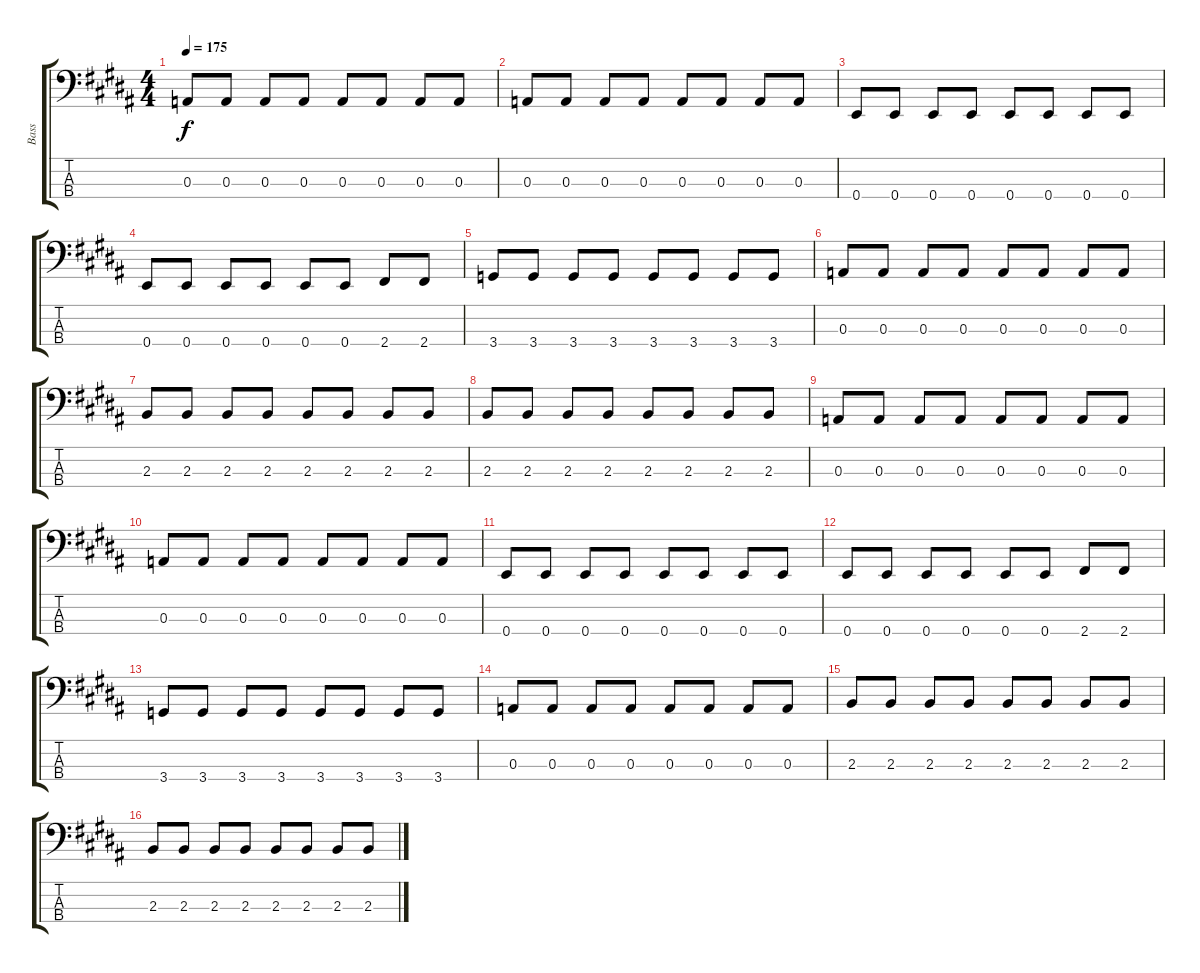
\track ("Bass" "Bass") {instrument electricbassfinger}
\staff {score tabs}
\tuning (G2 D2 A1 E1) {hide}
\ts (4 4)
\tempo 175
\clef f4
\ks b
0.3.8{dy f} 0.3.8 0.3.8 0.3.8 0.3.8 0.3.8 0.3.8 0.3.8 |
0.3.8 0.3.8 0.3.8 0.3.8 0.3.8 0.3.8 0.3.8 0.3.8 |
0.4.8 0.4.8 0.4.8 0.4.8 0.4.8 0.4.8 0.4.8 0.4.8 |
0.4.8 0.4.8 0.4.8 0.4.8 0.4.8 0.4.8 2.4.8 2.4.8 |
3.4.8 3.4.8 3.4.8 3.4.8 3.4.8 3.4.8 3.4.8 3.4.8 |
0.3.8 0.3.8 0.3.8 0.3.8 0.3.8 0.3.8 0.3.8 0.3.8 |
2.3.8 2.3.8 2.3.8 2.3.8 2.3.8 2.3.8 2.3.8 2.3.8 |
2.3.8 2.3.8 2.3.8 2.3.8 2.3.8 2.3.8 2.3.8 2.3.8 |
0.3.8 0.3.8 0.3.8 0.3.8 0.3.8 0.3.8 0.3.8 0.3.8 |
0.3.8 0.3.8 0.3.8 0.3.8 0.3.8 0.3.8 0.3.8 0.3.8 |
0.4.8 0.4.8 0.4.8 0.4.8 0.4.8 0.4.8 0.4.8 0.4.8 |
0.4.8 0.4.8 0.4.8 0.4.8 0.4.8 0.4.8 2.4.8 2.4.8 |
3.4.8 3.4.8 3.4.8 3.4.8 3.4.8 3.4.8 3.4.8 3.4.8 |
0.3.8 0.3.8 0.3.8 0.3.8 0.3.8 0.3.8 0.3.8 0.3.8 |
2.3.8 2.3.8 2.3.8 2.3.8 2.3.8 2.3.8 2.3.8 2.3.8 |
2.3.8 2.3.8 2.3.8 2.3.8 2.3.8 2.3.8 2.3.8 2.3.8
